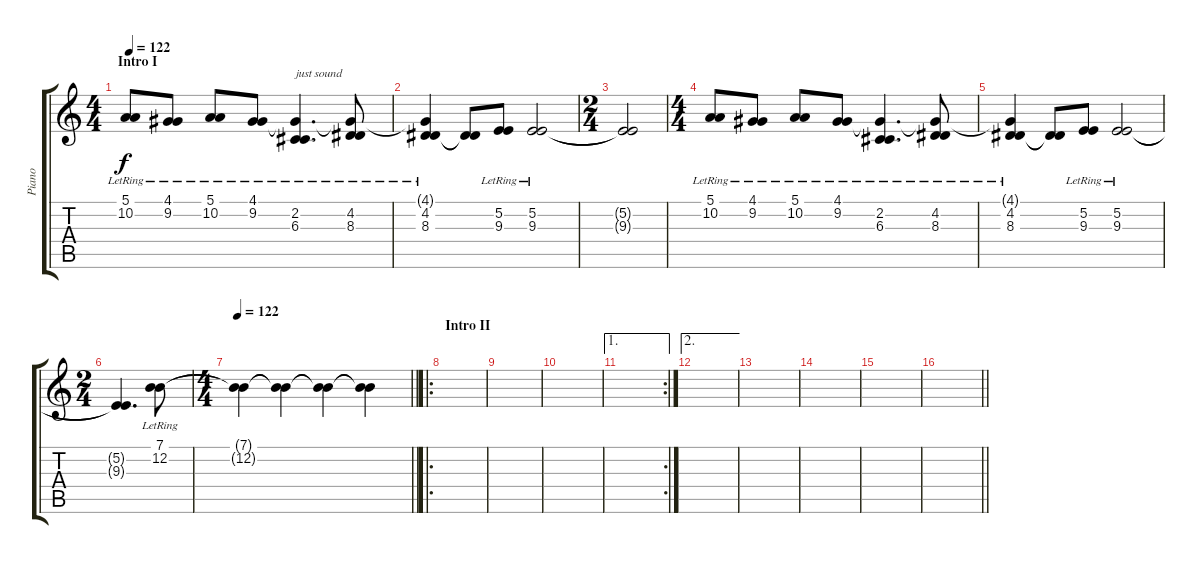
\track ("Piano" "Piano") {instrument acousticgrandpiano}
\staff {score tabs}
\tuning (E4 B3 G3 D3 A2 E2) {hide}
\ts (4 4)
\section ("" "Intro I")
\tempo 122
\tempo 90
\tempo 122
\clef g2
\ks c
(5.1{lr} 10.2{lr}).8{dy f instrument acousticgrandpiano} (4.1{lr} 9.2{lr}).8 (5.1{lr} 10.2{lr}).8 (4.1{lr} 9.2{lr}).8 (4.1{t} 2.2{lr} 6.3{lr}).4{d txt "just sound"} (4.1{t} 4.2{lr} 8.3{lr}).8 |
(4.1{t} 4.2{lr} 8.3{lr}).4 (4.2{t} 8.3{t}).8 (5.2{lr} 9.3{lr}).8 (5.2{lr} 9.3{lr}).2 |
\ts (2 4)
(5.2{t} 9.3{t}).2 |
\ts (4 4)
(5.1{lr} 10.2{lr}).8 (4.1{lr} 9.2{lr}).8 (5.1{lr} 10.2{lr}).8 (4.1{lr} 9.2{lr}).8 (4.1{t} 2.2{lr} 6.3{lr}).4{d} (4.1{t} 4.2{lr} 8.3{lr}).8 |
(4.1{t} 4.2{lr} 8.3{lr}).4 (4.2{t} 8.3{t}).8 (5.2 9.3{lr}).8 (5.2 9.3{lr}).2 |
\ts (2 4)
(5.2{t} 9.3{t}).4{d} (7.1{lr} 12.2{lr}).8 |
\ts (4 4)
\tempo 122
\barLineRight lightlight
(7.1{t} 12.2{t}).4 (7.1{t} 12.2{t}).4 (7.1{t} 12.2{t}).4 (7.1{t} 12.2{t}).4 |
\ro
\section ("" "Intro II")
|
|
|
\ae 1
\rc 2
|
\ae 2
|
|
|
|
\barLineRight lightlight
